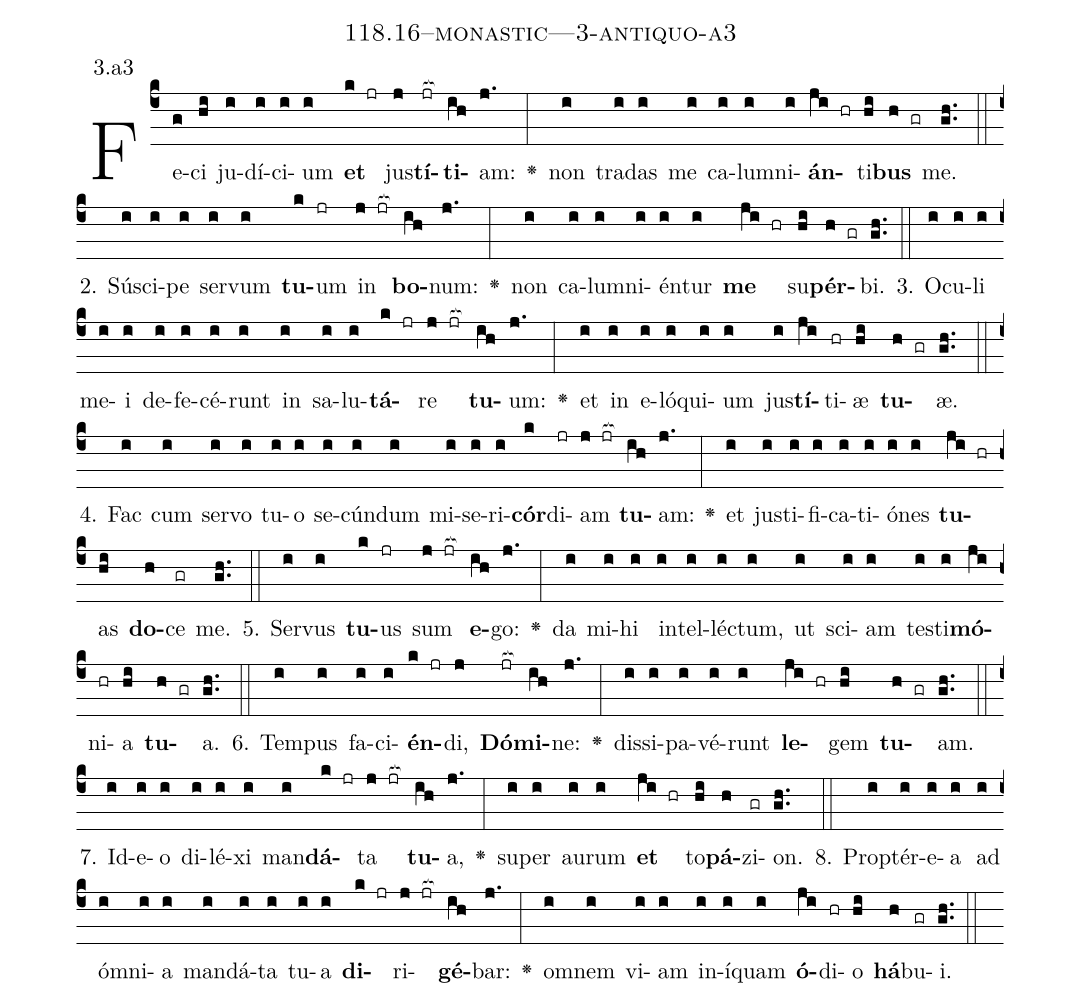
name: 118.16--monastic---3-antiquo-a3;
annotation: 3.a3;
%%
(c4)Fe(g)ci(hi) ju(i)dí(i)ci(i)um(i) <b>et</b>(k jr) jus(j)<b>tí</b>(jr[ocb:1{])<b>ti</b>(ih[ocb:0}])am:(j.) <v>\greheightstar</v>(:) non(i) tra(i)das(i) me(i) ca(i)lum(i)ni(i)<b>án</b>(ji hr)ti(hi)<b>bus</b>(h gr) me.(gh..) (::)
2. Sú(i)sci(i)pe(i) ser(i)vum(i) <b>tu</b>(k)um(jr) in(j jr[ocb:1{]) <b>bo</b>(ih[ocb:0}])num:(j.) <v>\greheightstar</v>(:) non(i) ca(i)lum(i)ni(i)én(i)tur(i) <b>me</b>(ji hr) su(hi)<b>pér</b>(h gr)bi.(gh..) (::)
3. O(i)cu(i)li(i) me(i)i(i) de(i)fe(i)cé(i)runt(i) in(i) sa(i)lu(i)<b>tá</b>(k jr)re(j jr[ocb:1{]) <b>tu</b>(ih[ocb:0}])um:(j.) <v>\greheightstar</v>(:) et(i) in(i) e(i)ló(i)qui(i)um(i) jus(i)<b>tí</b>(ji)ti(hr)æ(hi) <b>tu</b>(h gr)æ.(gh..) (::)
4. Fac(i) cum(i) ser(i)vo(i) tu(i)o(i) se(i)cún(i)dum(i) mi(i)se(i)ri(i)<b>cór</b>(k)di(jr)am(j jr[ocb:1{]) <b>tu</b>(ih[ocb:0}])am:(j.) <v>\greheightstar</v>(:) et(i) jus(i)ti(i)fi(i)ca(i)ti(i)ó(i)nes(i) <b>tu</b>(ji hr)as(hi) <b>do</b>(h)ce(gr) me.(gh..) (::)
5. Ser(i)vus(i) <b>tu</b>(k)us(jr) sum(j jr[ocb:1{]) <b>e</b>(ih[ocb:0}])go:(j.) <v>\greheightstar</v>(:) da(i) mi(i)hi(i) in(i)tel(i)léc(i)tum,(i) ut(i) sci(i)am(i) tes(i)ti(i)<b>mó</b>(ji)ni(hr)a(hi) <b>tu</b>(h gr)a.(gh..) (::)
6. Tem(i)pus(i) fa(i)ci(i)<b>én</b>(k jr)di,(j) <b>Dó</b>(jr[ocb:1{])<b>mi</b>(ih[ocb:0}])ne:(j.) <v>\greheightstar</v>(:) dis(i)si(i)pa(i)vé(i)runt(i) <b>le</b>(ji hr)gem(hi) <b>tu</b>(h gr)am.(gh..) (::)
7. Id(i)e(i)o(i) di(i)lé(i)xi(i) man(i)<b>dá</b>(k jr)ta(j jr[ocb:1{]) <b>tu</b>(ih[ocb:0}])a,(j.) <v>\greheightstar</v>(:) su(i)per(i) au(i)rum(i) <b>et</b>(ji hr) to(hi)<b>pá</b>(h)zi(gr)on.(gh..) (::)
8. Prop(i)tér(i)e(i)a(i) ad(i) óm(i)ni(i)a(i) man(i)dá(i)ta(i) tu(i)a(i) <b>di</b>(k jr)ri(j jr[ocb:1{])<b>gé</b>(ih[ocb:0}])bar:(j.) <v>\greheightstar</v>(:) om(i)nem(i) vi(i)am(i) in(i)í(i)quam(i) <b>ó</b>(ji)di(hr)o(hi) <b>há</b>(h)bu(gr)i.(gh..) (::)
